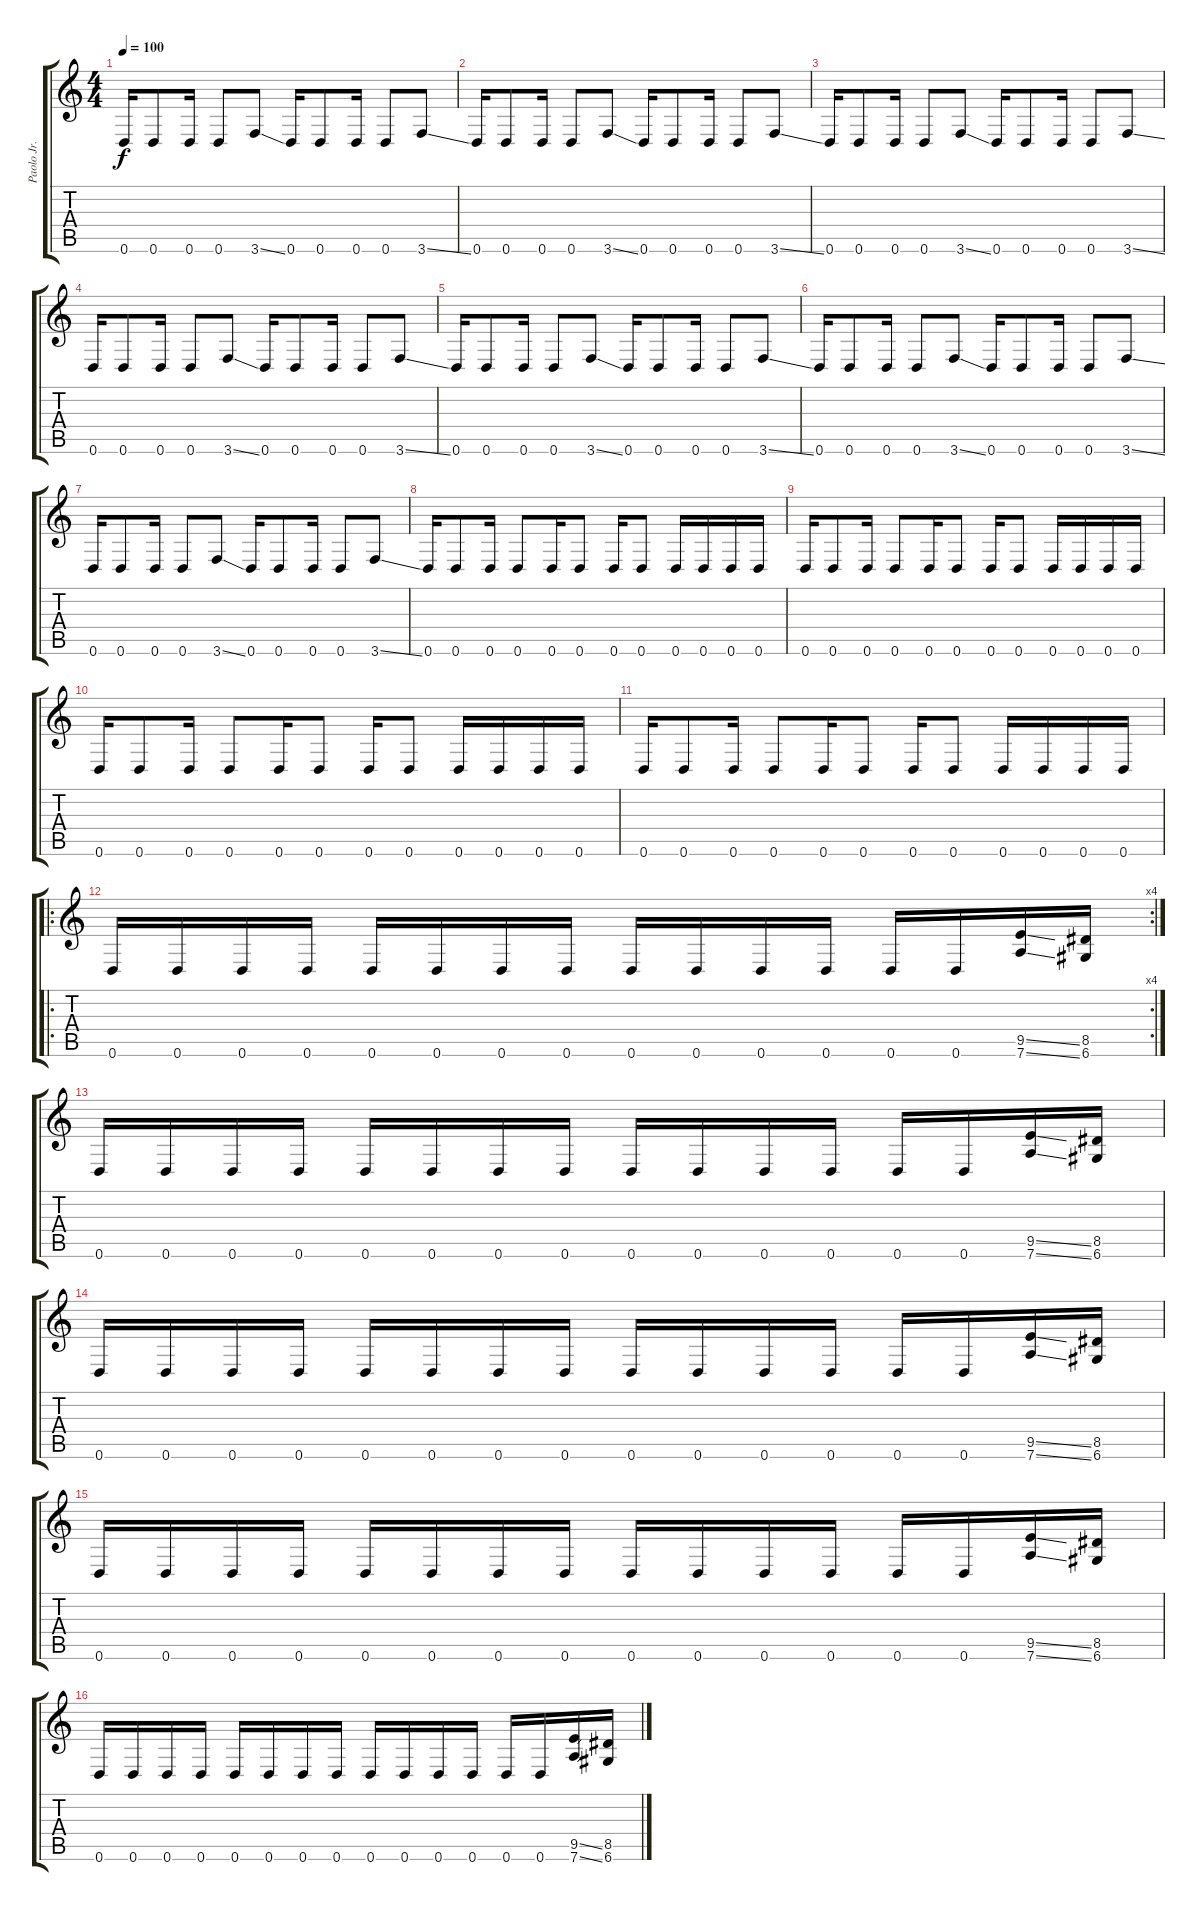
\track ("Paolo Jr." "Paolo Jr.") {instrument electricbassfinger}
\staff {score tabs}
\tuning (D4 A3 F3 C3 G2 D2) {hide}
\ts (4 4)
\tempo 100
\clef g2
\ks c
0.6.16{dy f} 0.6.8 0.6.16 0.6.8 3.6{ss}.8 0.6.16 0.6.8 0.6.16 0.6.8 3.6{ss}.8 |
0.6.16 0.6.8 0.6.16 0.6.8 3.6{ss}.8 0.6.16 0.6.8 0.6.16 0.6.8 3.6{ss}.8 |
0.6.16 0.6.8 0.6.16 0.6.8 3.6{ss}.8 0.6.16 0.6.8 0.6.16 0.6.8 3.6{ss}.8 |
0.6.16 0.6.8 0.6.16 0.6.8 3.6{ss}.8 0.6.16 0.6.8 0.6.16 0.6.8 3.6{ss}.8 |
0.6.16 0.6.8 0.6.16 0.6.8 3.6{ss}.8 0.6.16 0.6.8 0.6.16 0.6.8 3.6{ss}.8 |
0.6.16 0.6.8 0.6.16 0.6.8 3.6{ss}.8 0.6.16 0.6.8 0.6.16 0.6.8 3.6{ss}.8 |
0.6.16 0.6.8 0.6.16 0.6.8 3.6{ss}.8 0.6.16 0.6.8 0.6.16 0.6.8 3.6{ss}.8 |
0.6.16 0.6.8 0.6.16 0.6.8 0.6.16 0.6.8 0.6.16 0.6.8 0.6.16 0.6.16 0.6.16 0.6.16 |
0.6.16 0.6.8 0.6.16 0.6.8 0.6.16 0.6.8 0.6.16 0.6.8 0.6.16 0.6.16 0.6.16 0.6.16 |
0.6.16 0.6.8 0.6.16 0.6.8 0.6.16 0.6.8 0.6.16 0.6.8 0.6.16 0.6.16 0.6.16 0.6.16 |
0.6.16 0.6.8 0.6.16 0.6.8 0.6.16 0.6.8 0.6.16 0.6.8 0.6.16 0.6.16 0.6.16 0.6.16 |
\ro
\rc 4
0.6.16 0.6.16 0.6.16 0.6.16 0.6.16 0.6.16 0.6.16 0.6.16 0.6.16 0.6.16 0.6.16 0.6.16 0.6.16 0.6.16 (9.5{ss} 7.6{ss}).16 (8.5 6.6).16 |
0.6.16 0.6.16 0.6.16 0.6.16 0.6.16 0.6.16 0.6.16 0.6.16 0.6.16 0.6.16 0.6.16 0.6.16 0.6.16 0.6.16 (9.5{ss} 7.6{ss}).16 (8.5 6.6).16 |
0.6.16 0.6.16 0.6.16 0.6.16 0.6.16 0.6.16 0.6.16 0.6.16 0.6.16 0.6.16 0.6.16 0.6.16 0.6.16 0.6.16 (9.5{ss} 7.6{ss}).16 (8.5 6.6).16 |
0.6.16 0.6.16 0.6.16 0.6.16 0.6.16 0.6.16 0.6.16 0.6.16 0.6.16 0.6.16 0.6.16 0.6.16 0.6.16 0.6.16 (9.5{ss} 7.6{ss}).16 (8.5 6.6).16 |
0.6.16 0.6.16 0.6.16 0.6.16 0.6.16 0.6.16 0.6.16 0.6.16 0.6.16 0.6.16 0.6.16 0.6.16 0.6.16 0.6.16 (9.5{ss} 7.6{ss}).16 (8.5 6.6).16
